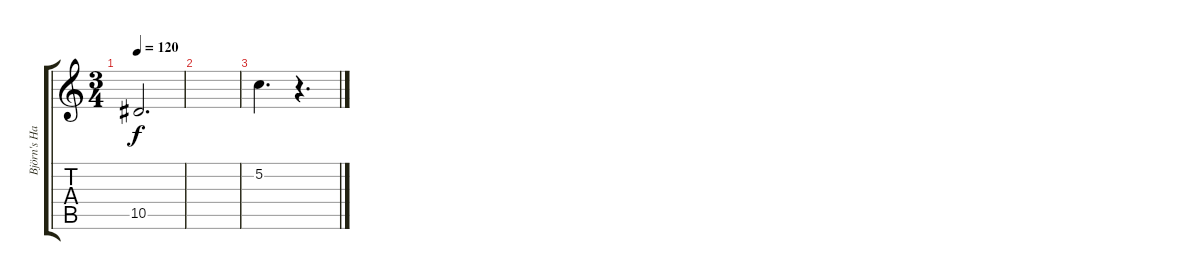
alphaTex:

\track ("Björn's Harmonizer" "Björn's Ha") {instrument distortionguitar}
\staff {score tabs}
\tuning (C4 G3 Eb3 Bb2 F2 C2) {hide}
\ts (3 4)
\tempo 120
\clef g2
\ks c
10.5.2{d dy f} |
|
5.2.4{d} r.4{d}
